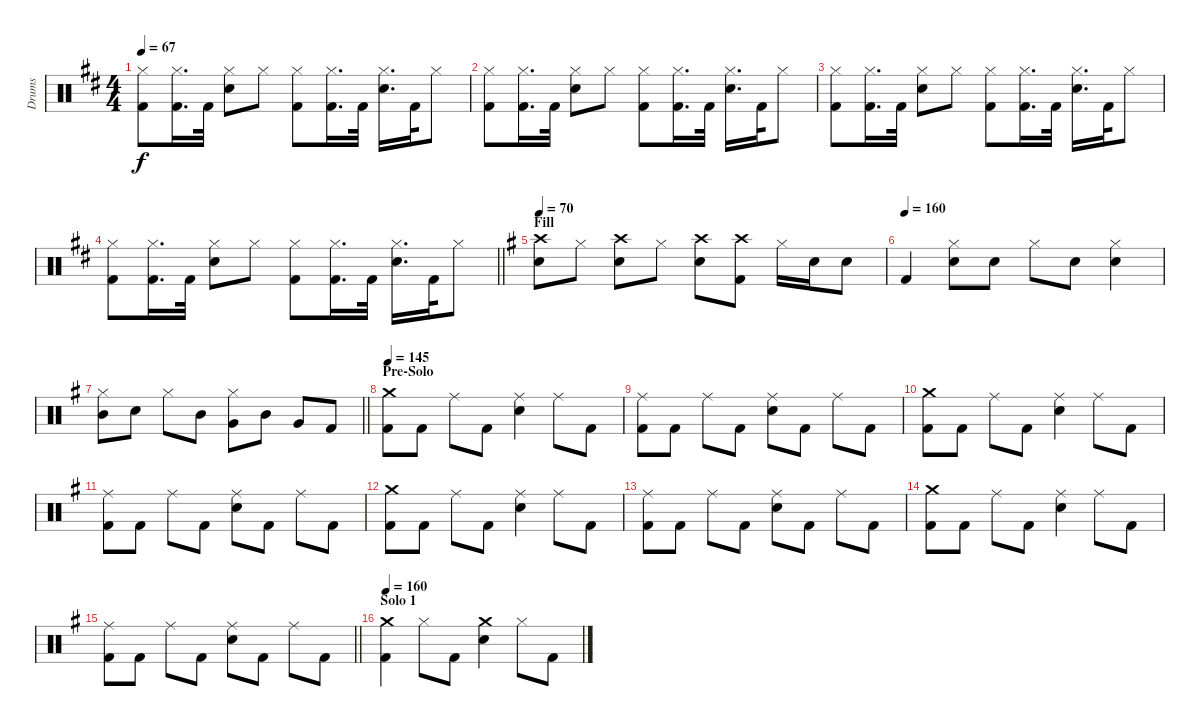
\track ("Drums" "Drums") {instrument percussion}
\staff {score}
\articulation defaults
\ts (4 4)
\tempo 67
\clef neutral
\ks d
("Hi-Hat (closed)" "Kick (hit) 2").8{dy f} ("Hi-Hat (closed)" "Kick (hit) 2").16{d} "Kick (hit) 2".32 ("Hi-Hat (closed)" "Snare (hit) 2").8 "Hi-Hat (closed)".8 ("Hi-Hat (closed)" "Kick (hit) 2").8 ("Hi-Hat (closed)" "Kick (hit) 2").16{d} "Kick (hit) 2".32 ("Hi-Hat (closed)" "Snare (hit) 2").16{d} "Kick (hit) 2".32 "Hi-Hat (closed)".8 |
("Hi-Hat (closed)" "Kick (hit) 2").8 ("Hi-Hat (closed)" "Kick (hit) 2").16{d} "Kick (hit) 2".32 ("Hi-Hat (closed)" "Snare (hit) 2").8 "Hi-Hat (closed)".8 ("Hi-Hat (closed)" "Kick (hit) 2").8 ("Hi-Hat (closed)" "Kick (hit) 2").16{d} "Kick (hit) 2".32 ("Hi-Hat (closed)" "Snare (hit) 2").16{d} "Kick (hit) 2".32 "Hi-Hat (closed)".8 |
("Hi-Hat (closed)" "Kick (hit) 2").8 ("Hi-Hat (closed)" "Kick (hit) 2").16{d} "Kick (hit) 2".32 ("Hi-Hat (closed)" "Snare (hit) 2").8 "Hi-Hat (closed)".8 ("Hi-Hat (closed)" "Kick (hit) 2").8 ("Hi-Hat (closed)" "Kick (hit) 2").16{d} "Kick (hit) 2".32 ("Hi-Hat (closed)" "Snare (hit) 2").16{d} "Kick (hit) 2".32 "Hi-Hat (closed)".8 |
\barLineRight lightlight
("Hi-Hat (closed)" "Kick (hit) 2").8 ("Hi-Hat (closed)" "Kick (hit) 2").16{d} "Kick (hit) 2".32 ("Hi-Hat (closed)" "Snare (hit) 2").8 "Hi-Hat (closed)".8 ("Hi-Hat (closed)" "Kick (hit) 2").8 ("Hi-Hat (closed)" "Kick (hit) 2").16{d} "Kick (hit) 2".32 ("Hi-Hat (closed)" "Snare (hit) 2").16{d} "Kick (hit) 2".32 "Hi-Hat (closed)".8 |
\section ("" "Fill")
\tempo 70
\ks g
("Crash high (hit)" "Snare (hit) 2").8 "Hi-Hat (closed)".8 ("Crash high (hit)" "Snare (hit) 2").8 "Hi-Hat (closed)".8 ("Crash high (hit)" "Snare (hit) 2").8 ("Crash high (hit)" "Kick (hit) 2").8 "Hi-Hat (closed)".16 "Snare (hit) 2".16 "Snare (hit) 2".8 |
\tempo (160)
"Kick (hit) 2".4 ("Hi-Hat (closed)" "Snare (hit) 2").8 "Snare (hit) 2".8 "Hi-Hat (closed)".8 "Snare (hit) 2".8 ("Hi-Hat (closed)" "Snare (hit) 2").4 |
\barLineRight lightlight
("Hi-Hat (closed)" "Mid Tom (hit)").8 "Snare (hit) 2".8 "Hi-Hat (closed)".8 "Mid Tom (hit)".8 ("Hi-Hat (closed)" "Very Low Tom (hit)").8 "Mid Tom (hit)".8 "Very Low Tom (hit)".8 "Kick (hit) 2".8 |
\section ("" "Pre-Solo")
\tempo 145
("Crash medium (hit)" "Kick (hit) 2").8 "Kick (hit) 2".8 "Ride (middle)".8 "Kick (hit) 2".8 ("Ride (middle)" "Snare (hit) 2").4 "Ride (middle)".8 "Kick (hit) 2".8 |
("Ride (middle)" "Kick (hit) 2").8 "Kick (hit) 2".8 "Ride (middle)".8 "Kick (hit) 2".8 ("Ride (middle)" "Snare (hit) 2").8 "Kick (hit) 2".8 "Ride (middle)".8 "Kick (hit) 2".8 |
("Crash medium (hit)" "Kick (hit) 2").8 "Kick (hit) 2".8 "Ride (middle)".8 "Kick (hit) 2".8 ("Ride (middle)" "Snare (hit) 2").4 "Ride (middle)".8 "Kick (hit) 2".8 |
("Ride (middle)" "Kick (hit) 2").8 "Kick (hit) 2".8 "Ride (middle)".8 "Kick (hit) 2".8 ("Ride (middle)" "Snare (hit) 2").8 "Kick (hit) 2".8 "Ride (middle)".8 "Kick (hit) 2".8 |
("Crash medium (hit)" "Kick (hit) 2").8 "Kick (hit) 2".8 "Ride (middle)".8 "Kick (hit) 2".8 ("Ride (middle)" "Snare (hit) 2").4 "Ride (middle)".8 "Kick (hit) 2".8 |
("Ride (middle)" "Kick (hit) 2").8 "Kick (hit) 2".8 "Ride (middle)".8 "Kick (hit) 2".8 ("Ride (middle)" "Snare (hit) 2").8 "Kick (hit) 2".8 "Ride (middle)".8 "Kick (hit) 2".8 |
("Crash medium (hit)" "Kick (hit) 2").8 "Kick (hit) 2".8 "Ride (middle)".8 "Kick (hit) 2".8 ("Ride (middle)" "Snare (hit) 2").4 "Ride (middle)".8 "Kick (hit) 2".8 |
\barLineRight lightlight
("Ride (middle)" "Kick (hit) 2").8 "Kick (hit) 2".8 "Ride (middle)".8 "Kick (hit) 2".8 ("Ride (middle)" "Snare (hit) 2").8 "Kick (hit) 2".8 "Ride (middle)".8 "Kick (hit) 2".8 |
\section ("" "Solo 1")
\tempo 160
("Crash medium (hit)" "Kick (hit) 2").4 "Hi-Hat (closed)".8 "Kick (hit) 2".8 ("Crash medium (hit)" "Snare (hit) 2").4 "Hi-Hat (closed)".8 "Kick (hit) 2".8
